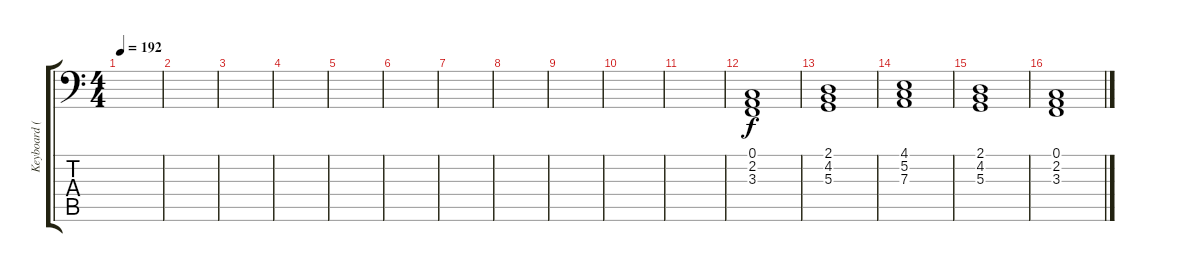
\track ("Keyboard (Low Note)" "Keyboard (") {instrument stringensemble1}
\staff {score tabs}
\tuning (C3 G2 D2 A1 E1 B0) {hide}
\ts (4 4)
\tempo 192
\clef f4
\ks c
|
|
|
|
|
|
|
|
|
|
|
(0.1 2.2 3.3).1{volume 14} |
(2.1 4.2 5.3).1 |
(4.1 5.2 7.3).1 |
(2.1 4.2 5.3).1 |
(0.1 2.2 3.3).1
